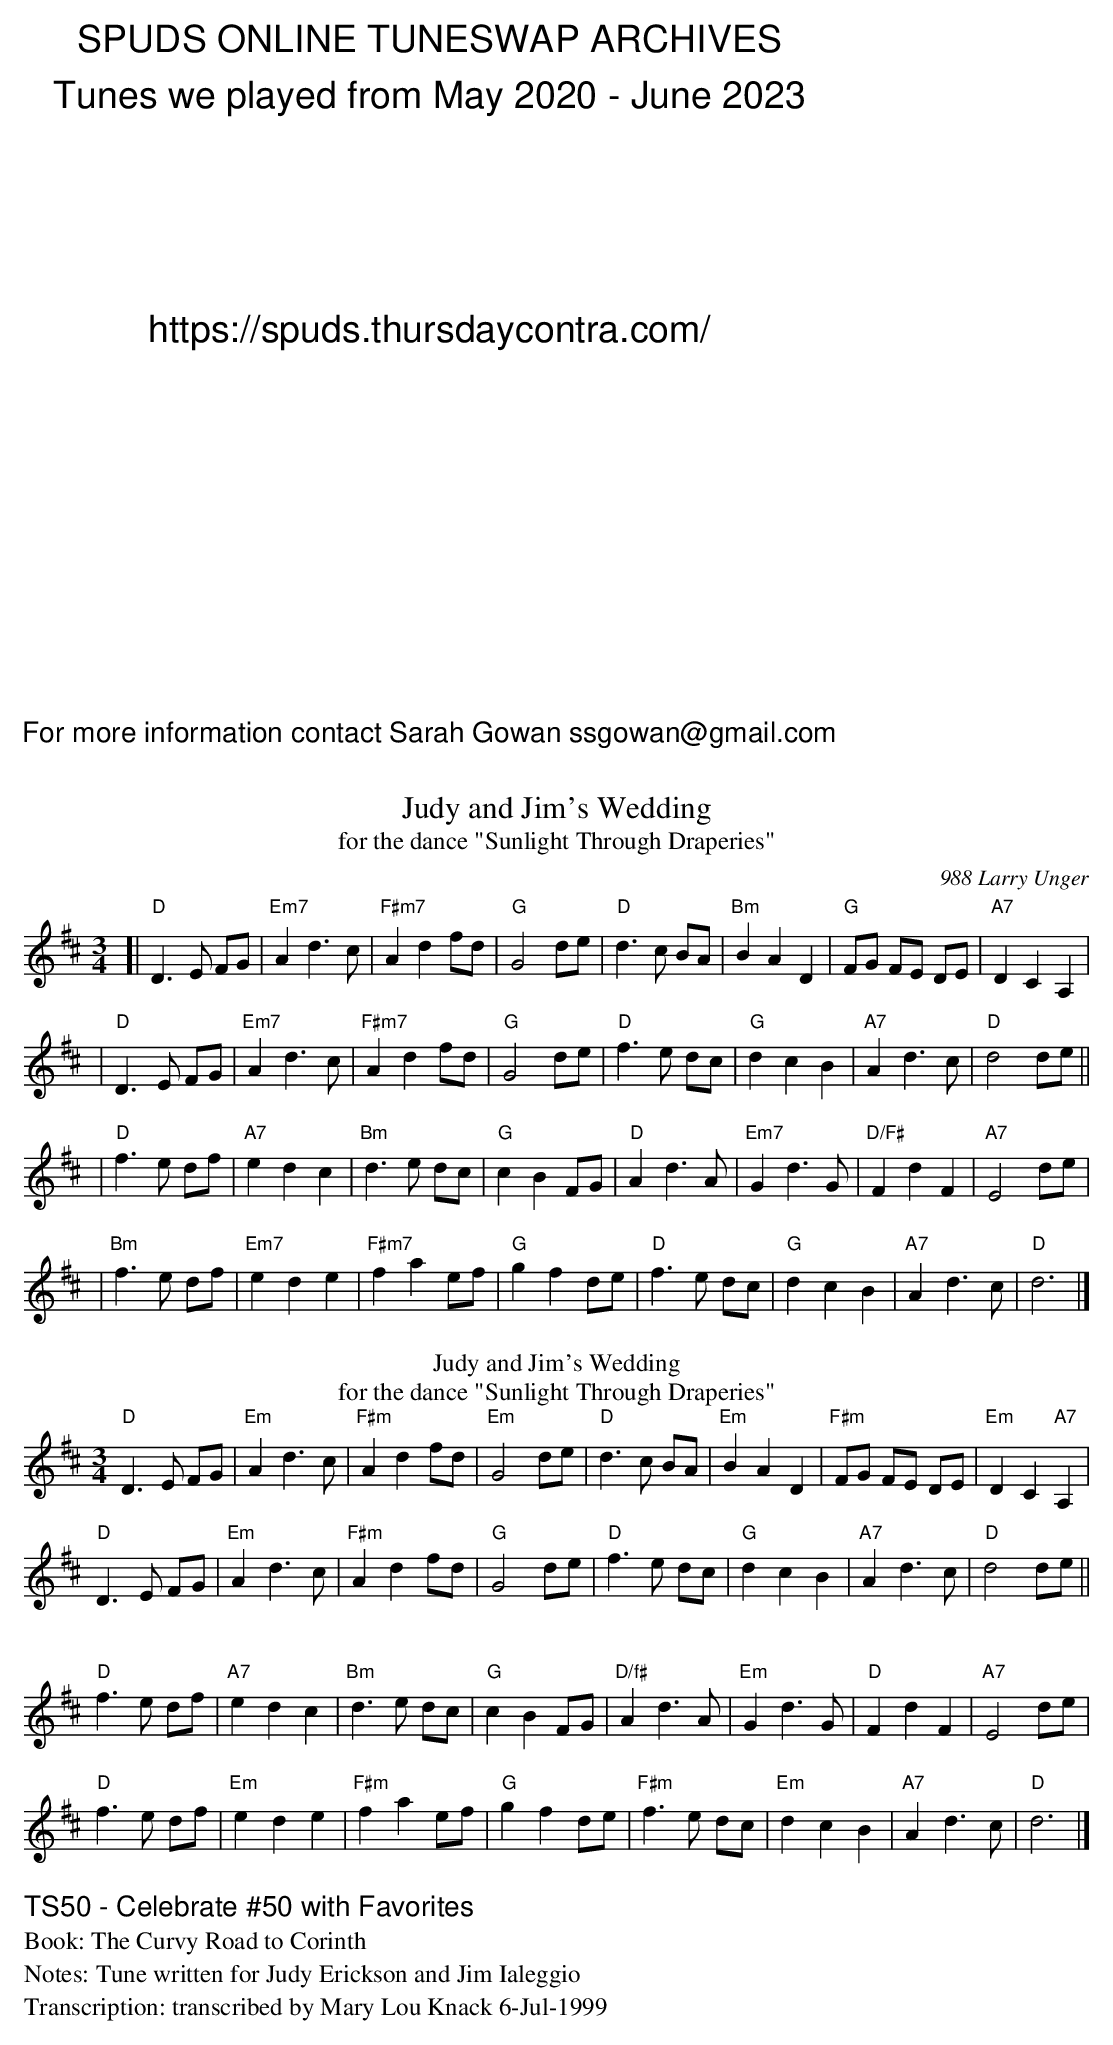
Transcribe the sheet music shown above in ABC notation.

X:1
T: Judy and Jim's Wedding
T: for the dance "Sunlight Through Draperies"
C: \2511988 Larry Unger
M: 3/4
K: D
[|"D"D3E FG | "Em7"A2d3c | "F#m7"A2d2fd | "G"G4de \
| "D"d3c BA | "Bm"B2A2D2 | "G"FG FE DE | "A7"D2C2A,2 |
| "D"D3E FG | "Em7"A2d3c | "F#m7"A2d2fd | "G"G4de \
| "D"f3e dc | "G"d2c2B2 | "A7"A2d3c | "D"d4de ||
\
|"D"f3e df | "A7"e2d2c2 | "Bm"d3e dc | "G"c2B2FG \
| "D"A2d3A | "Em7"G2d3G | "D/F#"F2d2F2 | "A7"E4de |
| "Bm"f3e df | "Em7"e2d2e2 | "F#m7"f2a2ef | "G"g2f2de \
| "D"f3e dc | "G"d2c2B2 | "A7"A2d3c | "D"d6 |]
T: Judy and Jim's Wedding
T: for the dance "Sunlight Through Draperies"
C: \2511988 Larry Unger
C: arr. Jo Anne Rocke
M: 3/4
K: D
"D"D3E FG | "Em"A2d3c | "F#m"A2d2fd | "Em"G4de | \
"D"d3c BA | "Em"B2A2D2 | "F#m"FG FE DE | "Em"D2C2"A7"A,2 |
"D"D3E FG | "Em"A2d3c | "F#m"A2d2fd | "G"G4de | \
"D"f3e dc | "G"d2c2B2 | "A7"A2d3c | "D"d4de ||
%%vskip 0.25in
"D"f3e df | "A7"e2d2c2 | "Bm"d3e dc | "G"c2B2FG | \
"D/f#"A2d3A | "Em"G2d3G | "D"F2d2F2 | "A7"E4de |
"D"f3e df | "Em"e2d2e2 | "F#m"f2a2ef | "G"g2f2de | \
"F#m"f3e dc | "Em"d2c2B2 | "A7"A2d3c | "D"d6 |]
